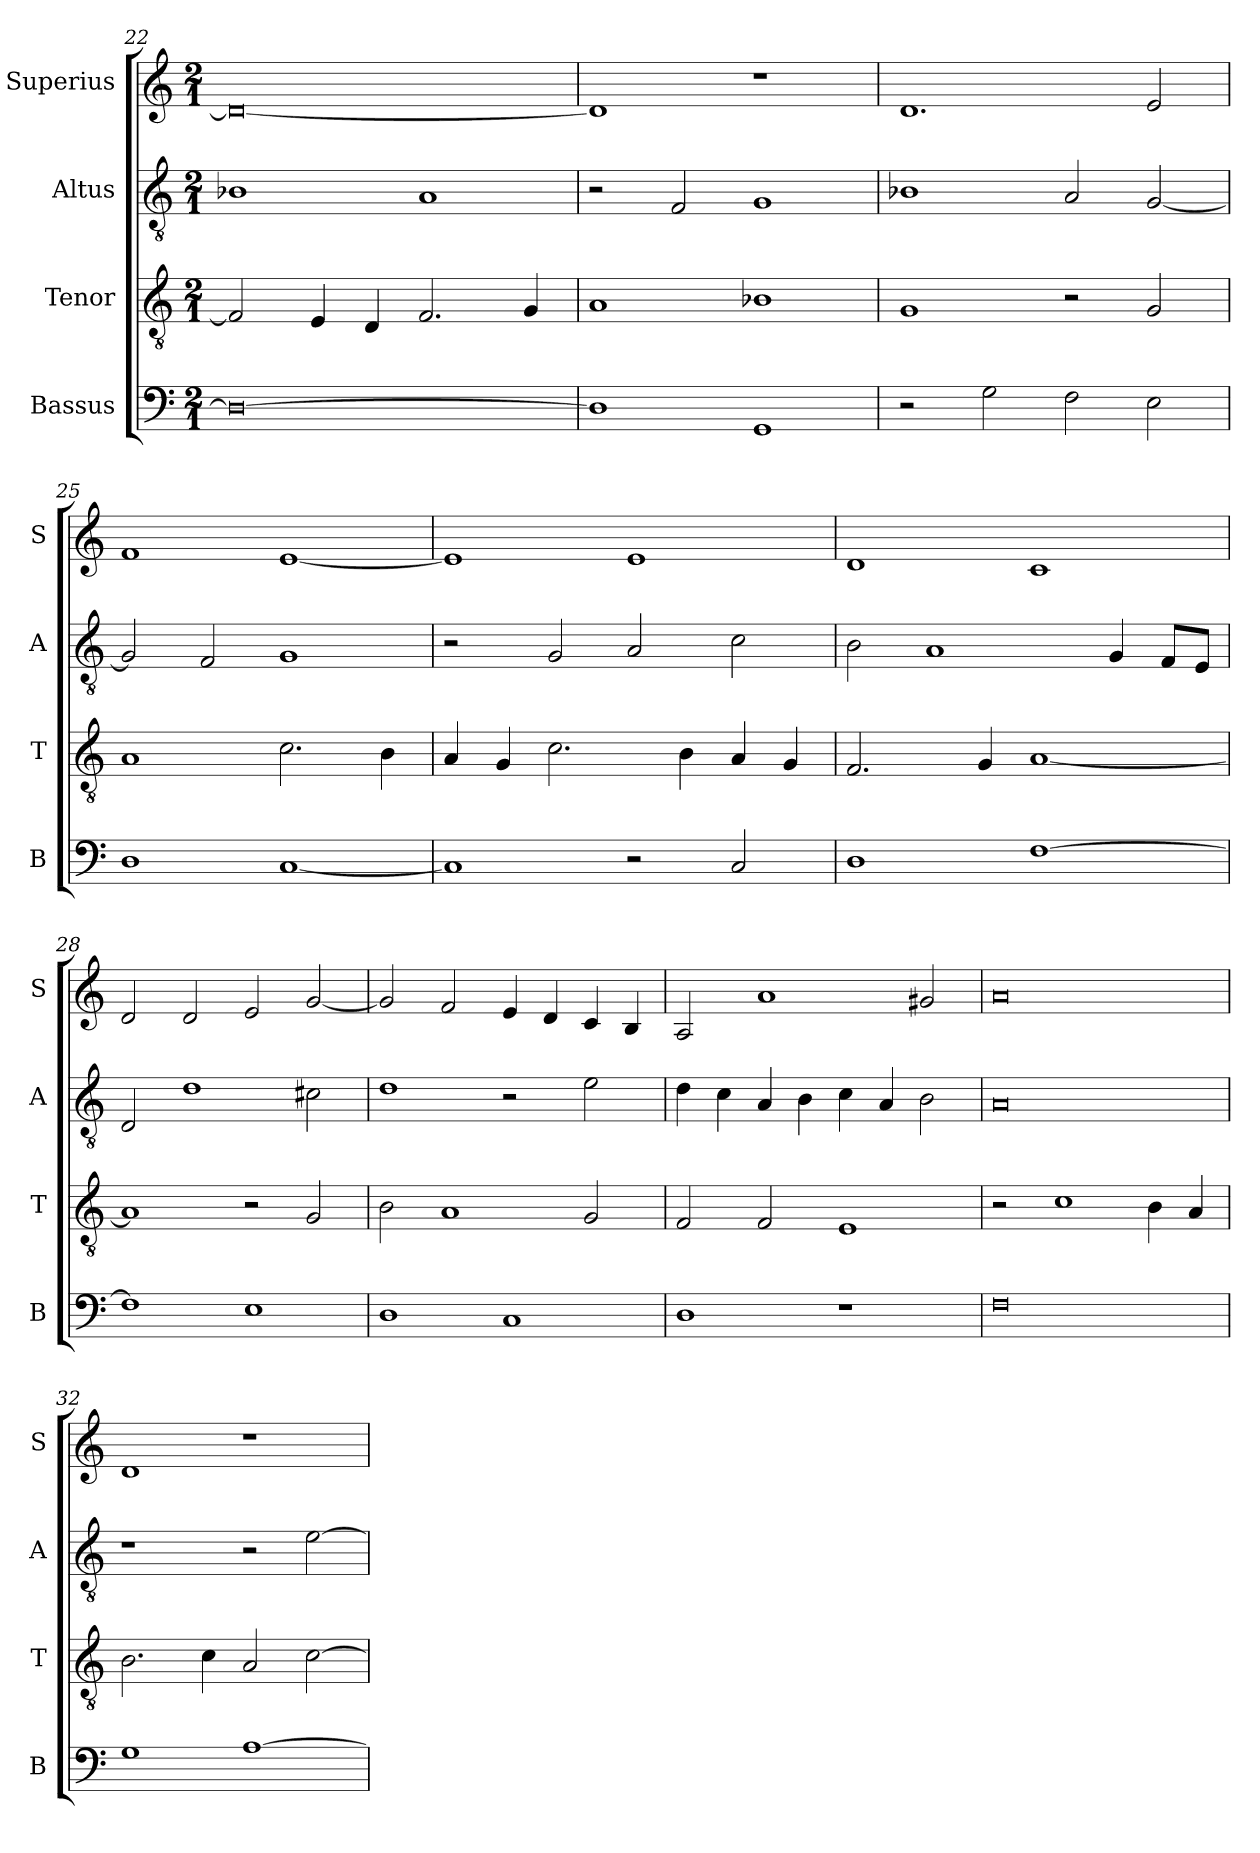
**kern	**kern	**kern	**kern
*part4	*part3	*part2	*part1
*staff4	*staff3	*staff2	*staff1
*I"Bassus	*I"Tenor	*I"Altus	*I"Superius
*I'B	*I'T	*I'A	*I'S
*clefF4	*clefGv2	*clefGv2	*clefG2
*k[]	*k[]	*k[]	*k[]
*C:	*C:	*C:	*C:
*M2/1	*M2/1	*M2/1	*M2/1
=22	=22	=22	=22
0D_	2F]	1B-X	0d_
.	4E	.	.
.	4D	.	.
.	2.F	1A	.
.	4G	.	.
=23	=23	=23	=23
1D]	1A	2r	1d]
.	.	2F	.
1GG	1B-X	1G	1r
=24	=24	=24	=24
2r	1G	1B-X	1.d
2G	.	.	.
2F	2r	2A	.
2E	2G	[2G	2e
=25	=25	=25	=25
1D	1A	2G]	1f
.	.	2F	.
[1C	2.c	1G	[1e
.	4B	.	.
=26	=26	=26	=26
1C]	4A	2r	1e]
.	4G	.	.
.	2.c	2G	.
2r	.	2A	1e
.	4B	.	.
2C	4A	2c	.
.	4G	.	.
=27	=27	=27	=27
1D	2.F	2B	1d
.	.	1A	.
.	4G	.	.
[1F	[1A	.	1c
.	.	4G	.
.	.	8FL	.
.	.	8EJ	.
=28	=28	=28	=28
1F]	1A]	2D	2d
.	.	1d	2d
1E	2r	.	2e
.	2G	2c#X	[2g
=29	=29	=29	=29
1D	2B	1d	2g]
.	1A	.	2f
1C	.	2r	4e
.	.	.	4d
.	2G	2e	4c
.	.	.	4B
=30	=30	=30	=30
1D	2F	4d	2A
.	.	4c	.
.	2F	4A	1a
.	.	4B	.
1r	1E	4c	.
.	.	4A	.
.	.	2B	2g#X
=31	=31	=31	=31
0F	2r	0A	0a
.	1c	.	.
.	4B	.	.
.	4A	.	.
=32	=32	=32	=32
1G	2.B	1r	1d
.	4c	.	.
[1A	2A	2r	1r
.	[2c	[2e	.
=	=	=	=
*-	*-	*-	*-
